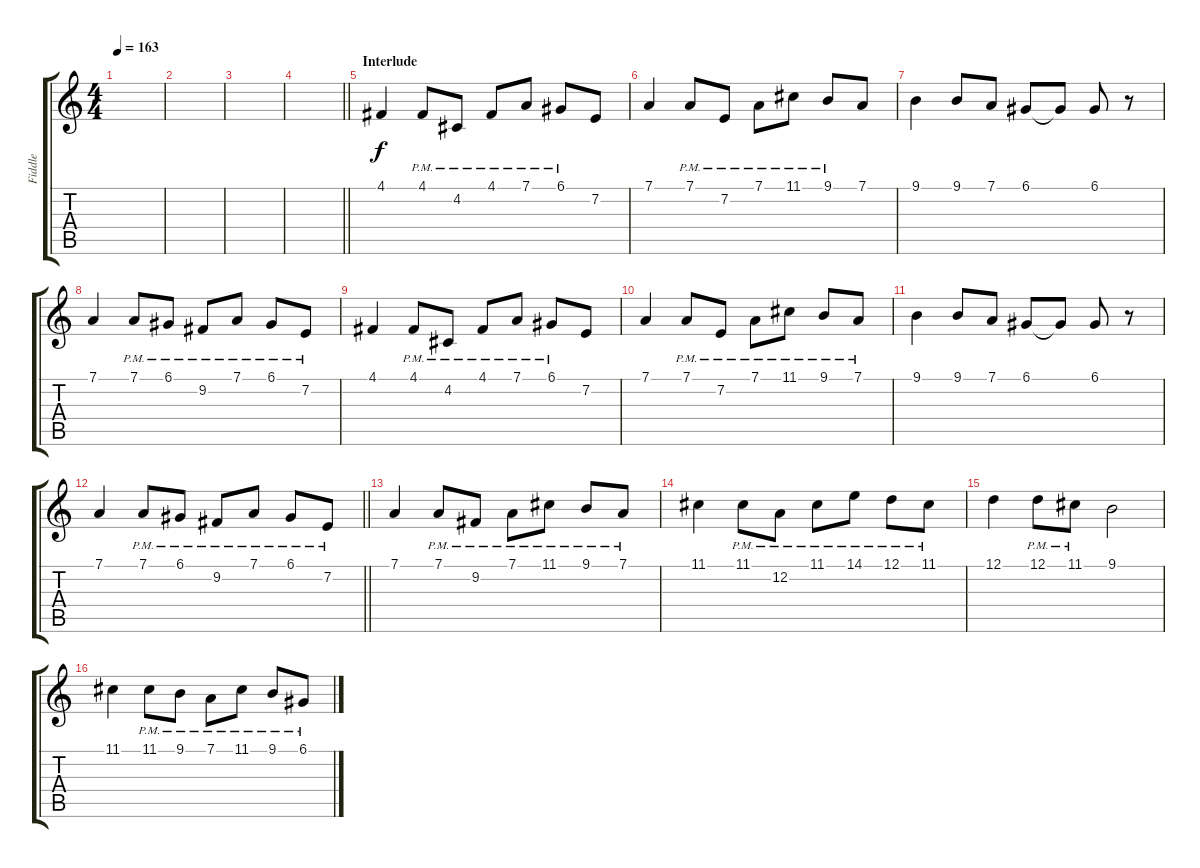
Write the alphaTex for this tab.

\track ("Fiddle" "Fiddle") {instrument violin}
\staff {score tabs}
\tuning (D4 A3 F3 C3 G2 D2) {hide}
\ts (4 4)
\tempo 163
\clef g2
\ks c
|
|
|
\barLineRight lightlight
|
\section ("" "Interlude")
4.1.4 4.1{pm}.8 4.2{pm}.8 4.1{pm}.8 7.1{pm}.8 6.1{pm}.8 7.2.8 |
7.1.4 7.1{pm}.8 7.2{pm}.8 7.1{pm}.8 11.1{pm}.8 9.1{pm}.8 7.1.8 |
9.1.4 9.1.8 7.1.8 6.1.8 6.1{t}.8 6.1.8 r.8 |
7.1.4 7.1{pm}.8 6.1{pm}.8 9.2{pm}.8 7.1{pm}.8 6.1{pm}.8 7.2{pm}.8 |
4.1.4 4.1{pm}.8 4.2{pm}.8 4.1{pm}.8 7.1{pm}.8 6.1{pm}.8 7.2.8 |
7.1.4 7.1{pm}.8 7.2{pm}.8 7.1{pm}.8 11.1{pm}.8 9.1{pm}.8 7.1{pm}.8 |
9.1.4 9.1.8 7.1.8 6.1.8 6.1{t}.8 6.1.8 r.8 |
\barLineRight lightlight
7.1.4 7.1{pm}.8 6.1{pm}.8 9.2{pm}.8 7.1{pm}.8 6.1{pm}.8 7.2{pm}.8 |
\section ("" "")
7.1.4 7.1{pm}.8 9.2{pm}.8 7.1{pm}.8 11.1{pm}.8 9.1{pm}.8 7.1{pm}.8 |
11.1.4 11.1{pm}.8 12.2{pm}.8 11.1{pm}.8 14.1{pm}.8 12.1{pm}.8 11.1{pm}.8 |
12.1.4 12.1{pm}.8 11.1{pm}.8 9.1.2 |
11.1.4 11.1{pm}.8 9.1{pm}.8 7.1{pm}.8 11.1{pm}.8 9.1{pm}.8 6.1{pm}.8
